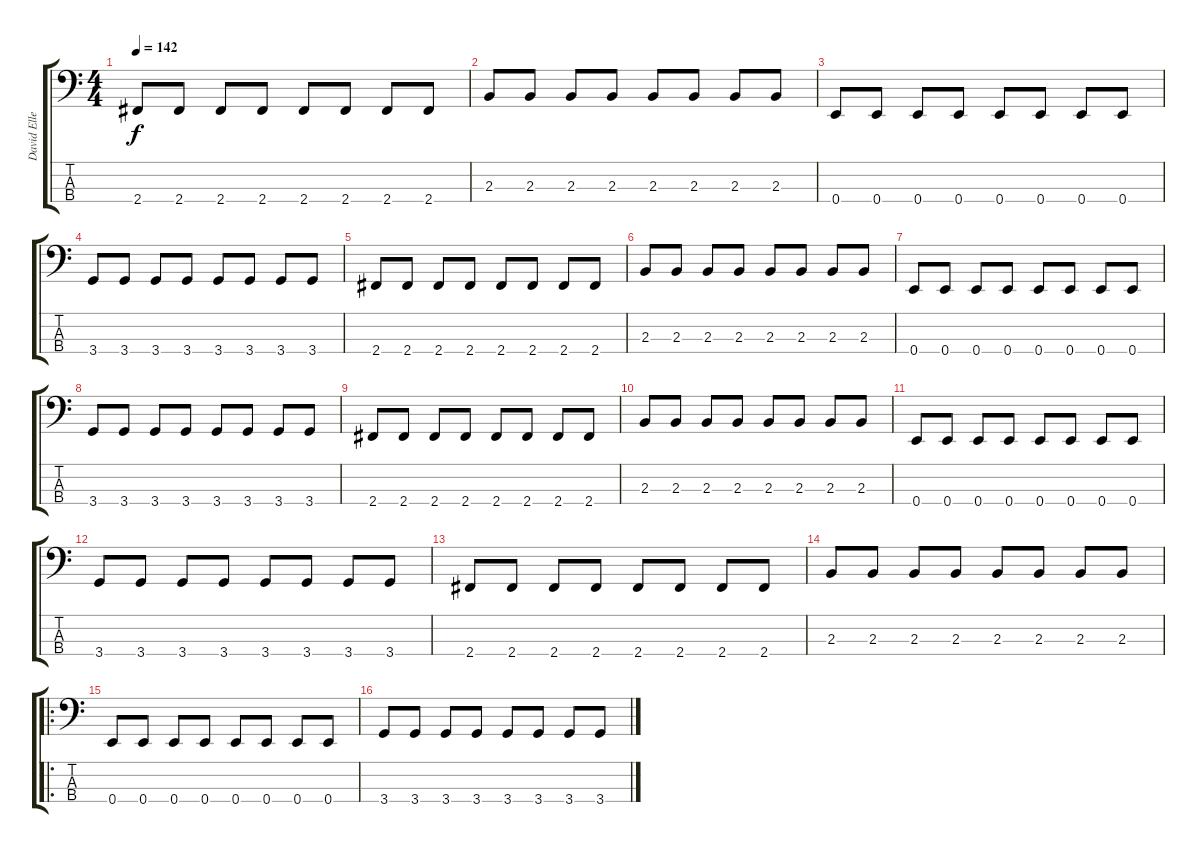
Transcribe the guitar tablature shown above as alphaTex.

\track ("David Ellefson (Bass)" "David Elle") {instrument electricbasspick}
\staff {score tabs}
\tuning (G2 D2 A1 E1) {hide}
\ts (4 4)
\tempo 142
\clef f4
\ks c
2.4.8{dy f} 2.4.8 2.4.8 2.4.8 2.4.8 2.4.8 2.4.8 2.4.8 |
2.3.8 2.3.8 2.3.8 2.3.8 2.3.8 2.3.8 2.3.8 2.3.8 |
0.4.8 0.4.8 0.4.8 0.4.8 0.4.8 0.4.8 0.4.8 0.4.8 |
3.4.8 3.4.8 3.4.8 3.4.8 3.4.8 3.4.8 3.4.8 3.4.8 |
2.4.8 2.4.8 2.4.8 2.4.8 2.4.8 2.4.8 2.4.8 2.4.8 |
2.3.8 2.3.8 2.3.8 2.3.8 2.3.8 2.3.8 2.3.8 2.3.8 |
0.4.8 0.4.8 0.4.8 0.4.8 0.4.8 0.4.8 0.4.8 0.4.8 |
3.4.8 3.4.8 3.4.8 3.4.8 3.4.8 3.4.8 3.4.8 3.4.8 |
2.4.8 2.4.8 2.4.8 2.4.8 2.4.8 2.4.8 2.4.8 2.4.8 |
2.3.8 2.3.8 2.3.8 2.3.8 2.3.8 2.3.8 2.3.8 2.3.8 |
0.4.8 0.4.8 0.4.8 0.4.8 0.4.8 0.4.8 0.4.8 0.4.8 |
3.4.8 3.4.8 3.4.8 3.4.8 3.4.8 3.4.8 3.4.8 3.4.8 |
2.4.8 2.4.8 2.4.8 2.4.8 2.4.8 2.4.8 2.4.8 2.4.8 |
2.3.8 2.3.8 2.3.8 2.3.8 2.3.8 2.3.8 2.3.8 2.3.8 |
\ro
0.4.8 0.4.8 0.4.8 0.4.8 0.4.8 0.4.8 0.4.8 0.4.8 |
3.4.8 3.4.8 3.4.8 3.4.8 3.4.8 3.4.8 3.4.8 3.4.8
